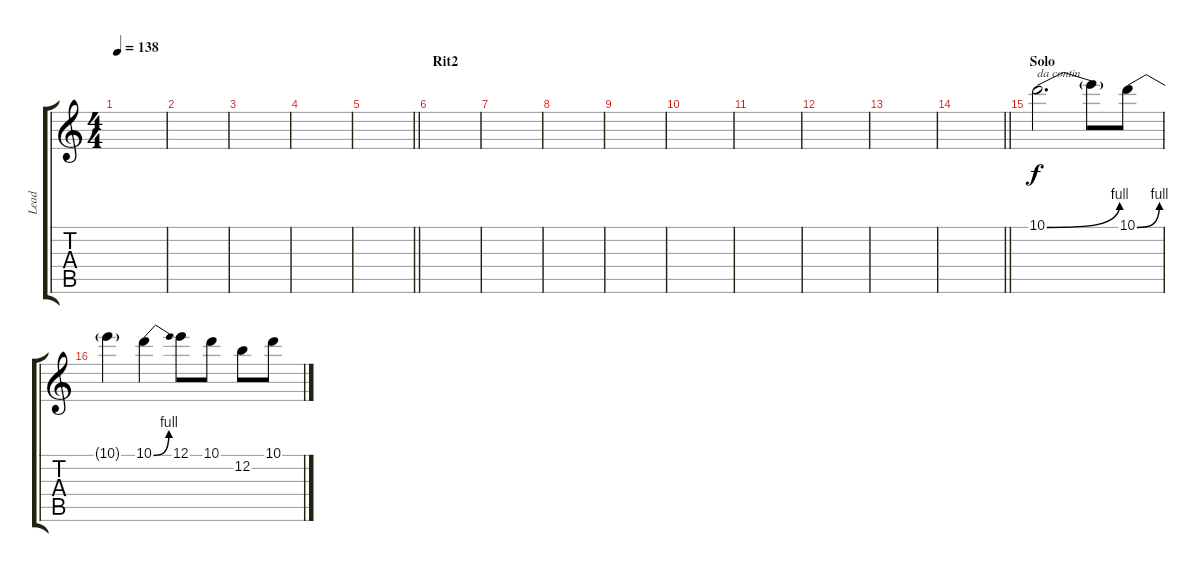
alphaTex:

\track ("Lead" "Lead") {instrument distortionguitar}
\staff {score tabs}
\tuning (E4 B3 G3 D3 A2 E2) {hide}
\ts (4 4)
\tempo 138
\clef g2
\ks c
|
|
|
|
\barLineRight lightlight
|
\section ("" "Rit2")
|
|
|
|
|
|
|
|
\barLineRight lightlight
|
\section ("" "Solo")
10.1{be (bend 0 0 60 4)}.2{d txt "da contin" volume 12} 10.1{t}.8 10.1{be (bend 0 0 60 4)}.8 |
10.1{t}.4 10.1{be (bend 0 0 60 4)}.4 12.1.8 10.1.8 12.2.8 10.1.8
